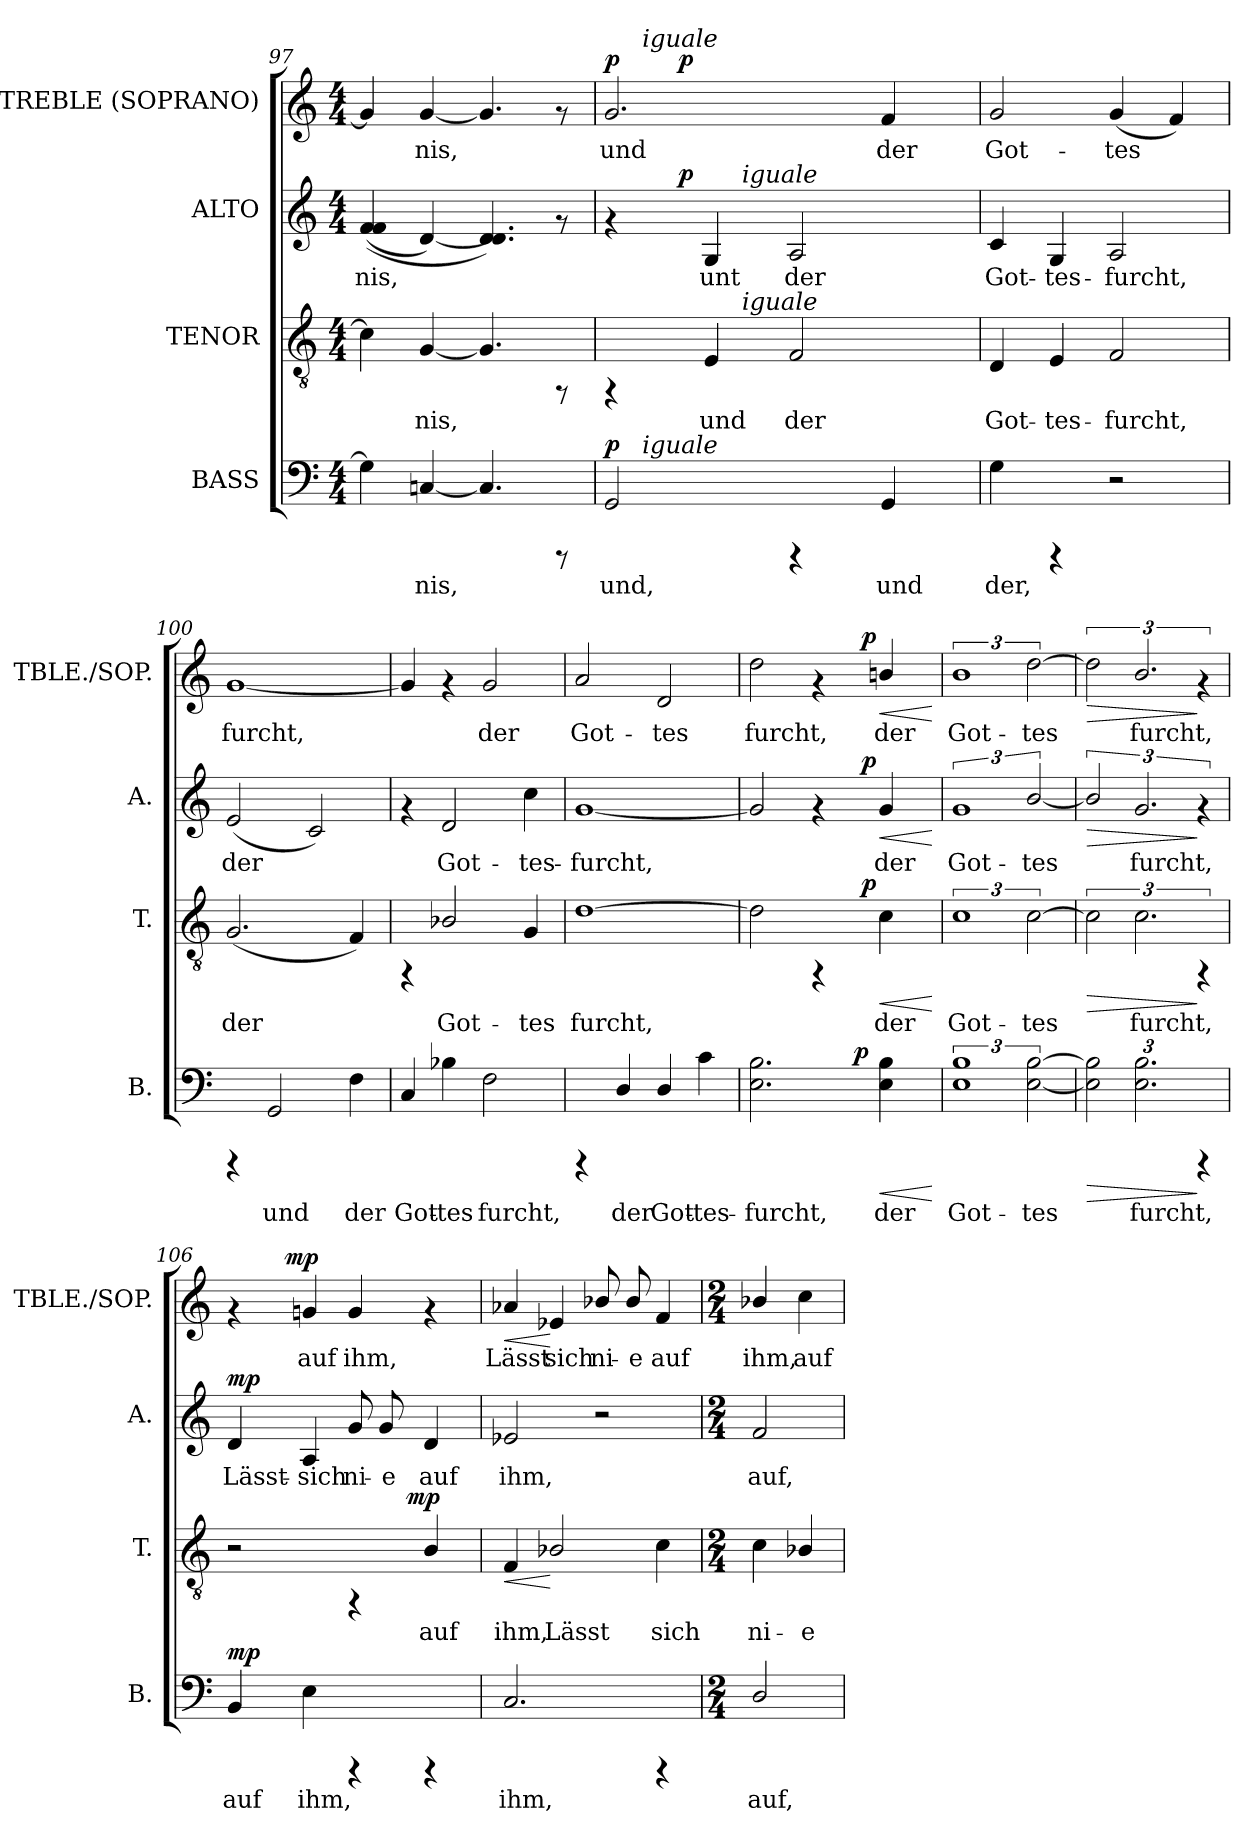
**kern	**text	**dynam	**kern	**text	**dynam	**kern	**text	**dynam	**kern	**text	**dynam
*part4	*part4	*part4	*part3	*part3	*part3	*part2	*part2	*part2	*part1	*part1	*part1
*staff4	*staff4	*staff4	*staff3	*staff3	*staff3	*staff2	*staff2	*staff2	*staff1	*staff1	*staff1
*I"BASS	*	*	*I"TENOR	*	*	*I"ALTO	*	*	*I"TREBLE  (SOPRANO)	*	*
*I'B.	*	*	*I'T.	*	*	*I'A.	*	*	*I'TBLE./SOP.	*	*
*clefF4	*	*	*clefGv2	*	*	*clefG2	*	*	*clefG2	*	*
*k[]	*	*	*k[]	*	*	*k[]	*	*	*k[]	*	*
*C:	*	*	*C:	*	*	*C:	*	*	*C:	*	*
*M4/4	*	*	*M4/4	*	*	*M4/4	*	*	*M4/4	*	*
=97	=97	=97	=97	=97	=97	=97	=97	=97	=97	=97	=97
!	!LO:LY:b:cj	!	!	!LO:LY:b:cj	!	!	!LO:LY:b:cj	!	!	!LO:LY:b:cj	!
4G#\]	.	.	4c\]	.	.	(>(<4f/ 4f/	nis,	.	4g/]	.	.
!	!LO:LY:b:cj	!	!	!LO:LY:b:cj	!	!	!LO:LY:b:cj	!	!	!LO:LY:b:cj	!
[<4Cn/	nis,	.	[<4G/	nis,	.	[<4d/)	.	.	[<4g/	nis,	.
!	!LO:LY:b:cj	!	!	!LO:LY:b:cj	!	!	!LO:LY:b:cj	!	!	!LO:LY:b:cj	!
4.C/]	.	.	4.G/]	.	.	4.d/ 4.d/])	.	.	4.g/]	.	.
8rCCC	.	.	8rFF	.	.	8rf	.	.	8rf	.	.
!!LO:LB:g=z
=98	=98	=98	=98	=98	=98	=98	=98	=98	=98	=98	=98
!	!LO:LY:b:cj	!LO:DY:a	!	!	!	!	!	!	!	!LO:LY:b:cj	!LO:DY:a
*^	*	*	*^	*	*	*^	*	*	*^	*	*
*	*	*	*	*	*	*	*	*	*^	*	*	*	*^	*	*
2GG/	16ryy	und,	p	4rFF	4ryy	.	.	4rf	8.ryy	4ryy	.	.	2.g/	8.ryy	16ryy	und	p
.	64ryy	.	.	.	.	.	.	.	.	.	.	.	.	.	64ryy	.	.
!	!	!	!	!	!	!	!	!	!	!	!	!	!	!	!LO:TX:a:i:t=iguale	!	!
!	!LO:TX:a:i:t=iguale	!	!	!	!	!	!	!	!	!	!	!	!	!	!	!	!
.	2ryy	.	.	.	.	.	.	.	.	.	.	.	.	.	2ryy	.	.
!	!	!	!	!	!	!	!	!	!	!	!	!LO:DY:b	!	!	!	!	!LO:DY:b
.	.	.	.	.	.	.	.	.	2ryy	.	.	p	.	2ryy	.	.	p
!	!	!	!	!	!	!LO:LY:b:cj	!	!	!	!	!LO:LY:b:cj	!	!	!	!	!	!
.	.	.	.	4E/	16ryy	und	.	4G/	.	16ryy	unt	.	.	.	.	.	.
.	.	.	.	.	64ryy	.	.	.	.	64ryy	.	.	.	.	.	.	.
!	!	!	!	!	!	!	!	!	!	!LO:TX:a:i:t=iguale	!	!	!	!	!	!	!
!	!	!	!	!	!LO:TX:a:i:t=iguale	!	!	!	!	!	!	!	!	!	!	!	!
.	.	.	.	.	2ryy	.	.	.	.	2ryy	.	.	.	.	.	.	.
!	!	!	!	!	!	!LO:LY:b:cj	!	!	!	!	!LO:LY:b:cj	!	!	!	!	!	!
4rCCC	.	.	.	2F/	.	der	.	2A/	.	.	der	.	.	.	.	.	.
.	4ryy	.	.	.	.	.	.	.	.	.	.	.	.	.	4ryy	.	.
.	.	.	.	.	.	.	.	.	4ryy	.	.	.	.	4ryy	.	.	.
!	!	!LO:LY:b:cj	!	!	!	!	!	!	!	!	!	!	!	!	!	!LO:LY:b:cj	!
4GG/	.	und	.	.	.	.	.	.	.	.	.	.	4f/	.	.	der	.
.	8ryy	.	.	.	8ryy	.	.	.	.	8ryy	.	.	.	.	8ryy	.	.
.	.	.	.	.	.	.	.	.	16ryy	.	.	.	.	16ryy	.	.	.
.	32.ryy	.	.	.	32.ryy	.	.	.	.	32.ryy	.	.	.	.	32.ryy	.	.
=99	=99	=99	=99	=99	=99	=99	=99	=99	=99	=99	=99	=99	=99	=99	=99	=99	=99
!	!	!LO:LY:b:cj	!	!	!	!LO:LY:b:cj	!	!	!	!	!LO:LY:b:cj	!	!	!	!	!LO:LY:b:cj	!
*v	*v	*	*	*	*	*	*	*v	*v	*v	*	*	*v	*v	*v	*	*
*	*	*	*v	*v	*	*	*	*	*	*	*	*
4G\	der,	.	4D/	Got-	.	4c/	Got-	.	2g/	Got-	.
!	!	!	!	!LO:LY:b:cj	!	!	!LO:LY:b:cj	!	!	!	!
4rCCC	.	.	4E/	-tes-	.	4G/	-tes-	.	.	.	.
!	!	!	!	!LO:LY:b:cj	!	!	!LO:LY:b:cj	!	!	!LO:LY:b:cj	!
2r	.	.	2F/	-furcht,	.	2A/	-furcht,	.	(<4g/	-tes	.
!	!	!	!	!	!	!	!	!	!	!LO:LY:b:cj	!
.	.	.	.	.	.	.	.	.	4f/)	.	.
=100	=100	=100	=100	=100	=100	=100	=100	=100	=100	=100	=100
!	!	!	!	!LO:LY:b:cj	!	!	!LO:LY:b:cj	!	!	!LO:LY:b:cj	!
4rCCC	.	.	(<2.G/	der	.	(<2e/	der	.	[<1g	furcht,	.
!	!LO:LY:b:cj	!	!	!	!	!	!	!	!	!	!
2GG/	und	.	.	.	.	.	.	.	.	.	.
!	!	!	!	!	!	!	!LO:LY:b:cj	!	!	!	!
.	.	.	.	.	.	2c/)	.	.	.	.	.
!	!LO:LY:b:cj	!	!	!LO:LY:b:cj	!	!	!	!	!	!	!
4F\	der	.	4F/)	.	.	.	.	.	.	.	.
=101	=101	=101	=101	=101	=101	=101	=101	=101	=101	=101	=101
!	!LO:LY:b:cj	!	!	!	!	!	!	!	!	!LO:LY:b:cj	!
4C/	Got-	.	4rFF	.	.	4rf	.	.	4g/]	.	.
!	!LO:LY:b:cj	!	!	!LO:LY:b:cj	!	!	!LO:LY:b:cj	!	!	!	!
4B-X\	-tes	.	2B-X/	Got-	.	2d/	Got-	.	4rf	.	.
!	!LO:LY:b:cj	!	!	!	!	!	!	!	!	!LO:LY:b:cj	!
2F\	furcht,	.	.	.	.	.	.	.	2g/	der	.
!	!	!	!	!LO:LY:b:cj	!	!	!LO:LY:b:cj	!	!	!	!
.	.	.	4G/	-tes	.	4cc\	-tes-	.	.	.	.
=102	=102	=102	=102	=102	=102	=102	=102	=102	=102	=102	=102
!	!	!	!	!LO:LY:b:cj	!	!	!LO:LY:b:cj	!	!	!LO:LY:b:cj	!
4rCCC	.	.	[<1d	furcht,	.	[<1g	-furcht,	.	2a/	Got-	.
!	!LO:LY:b:cj	!	!	!	!	!	!	!	!	!	!
4D/	der	.	.	.	.	.	.	.	.	.	.
!	!LO:LY:b:cj	!	!	!	!	!	!	!	!	!LO:LY:b:cj	!
4D/	Got-	.	.	.	.	.	.	.	2d/	-tes	.
!	!LO:LY:b:cj	!	!	!	!	!	!	!	!	!	!
4c\	-tes-	.	.	.	.	.	.	.	.	.	.
!!LO:PB:g=z
=103	=103	=103	=103	=103	=103	=103	=103	=103	=103	=103	=103
!	!LO:LY:b:cj	!	!	!LO:LY:b:cj	!	!	!LO:LY:b:cj	!	!	!LO:LY:b:cj	!
*^	*	*	*^	*	*	*^	*	*	*^	*	*
2.B\ 2.E\	2ryy	-furcht,	.	2d\]	2ryy	.	.	2g/]	2ryy	.	.	2dd\	2ryy	furcht,	.
.	8ryy	.	.	4rFF	8.ryy	.	.	4rf	8.ryy	.	.	4rf	8.ryy	.	.
.	32.ryy	.	.	.	.	.	.	.	.	.	.	.	.	.	.
!	!	!	!LO:DY:a	!	!	!	!	!	!	!	!	!	!	!	!
.	4ryy	.	p	.	.	.	.	.	.	.	.	.	.	.	.
!	!	!	!	!	!	!	!LO:DY:a	!	!	!	!LO:DY:a	!	!	!	!LO:DY:a
.	.	.	.	.	4ryy	.	p	.	4ryy	.	p	.	4ryy	.	p
!	!	!LO:LY:b:cj	!LO:HP:b	!	!	!LO:LY:b:cj	!LO:HP:b	!	!	!LO:LY:b:cj	!LO:HP:b	!	!	!LO:LY:b:cj	!LO:HP:b
4B\ 4E\	.	der	<	4c\	.	der	<	4g/	.	der	<	4bn/	.	der	<
.	16ryy	.	.	.	.	.	.	.	.	.	.	.	.	.	.
.	.	.	.	.	16ryy	.	.	.	16ryy	.	.	.	16ryy	.	.
.	64ryy	.	.	.	.	.	.	.	.	.	.	.	.	.	.
.	.	.	[	.	.	.	[	.	.	.	[	.	.	.	[
=104	=104	=104	=104	=104	=104	=104	=104	=104	=104	=104	=104	=104	=104	=104	=104
!	!	!LO:LY:b:cj	!	!	!	!LO:LY:b:cj	!	!	!	!LO:LY:b:cj	!	!	!	!LO:LY:b:cj	!
*v	*v	*	*	*	*	*	*	*v	*v	*	*	*v	*v	*	*
*	*	*	*v	*v	*	*	*	*	*	*	*	*
3%2B/ 3%2E/	Got-	.	3%2c/	Got-	.	3%2g/	Got-	.	3%2b/	Got-	.
*Xbrackettup	*	*	*	*	*	*	*	*	*	*	*
!	!LO:LY:b:cj	!	!	!LO:LY:b:cj	!	!	!LO:LY:b:cj	!	!	!LO:LY:b:cj	!
[>3B\ [<3E\	-tes	.	[>3c\	-tes	.	[<3b/	-tes	.	[>3dd\	-tes	.
=105	=105	=105	=105	=105	=105	=105	=105	=105	=105	=105	=105
!	!LO:LY:b:cj	!LO:HP:b	!	!LO:LY:b:cj	!LO:HP:b	!	!LO:LY:b:cj	!LO:HP:b	!	!LO:LY:b:cj	!LO:HP:b
3B\] 3E\]	.	>	3c\]	.	>	3b/]	.	>	3dd\]	.	>
!	!LO:LY:b:cj	!	!	!LO:LY:b:cj	!	!	!LO:LY:b:cj	!	!	!LO:LY:b:cj	!
3.B\ 3.E\	furcht,	.	3.c\	furcht,	.	3.g/	furcht,	.	3.b/	furcht,	.
6rCCC	.	]	6rFF	.	]	6rf	.	]	6rf	.	]
=106	=106	=106	=106	=106	=106	=106	=106	=106	=106	=106	=106
!	!LO:LY:b:cj	!LO:DY:a	!	!	!	!	!LO:LY:b:cj	!LO:DY:a	!	!	!
*	*	*	*^	*	*	*	*	*	*^	*	*
4BB/	auf	mp	2r	2ryy	.	.	4d/	Lässt-	mp	4rf	8ryy	.	.
.	.	.	.	.	.	.	.	.	.	.	16ryy	.	.
.	.	.	.	.	.	.	.	.	.	.	64ryy	.	.
!	!	!	!	!	!	!	!	!	!	!	!	!	!LO:DY:a
.	.	.	.	.	.	.	.	.	.	.	2ryy	.	mp
!	!LO:LY:b:cj	!	!	!	!	!	!	!LO:LY:b:cj	!	!	!	!LO:LY:b:cj	!
4E\	ihm,	.	.	.	.	.	4A/	-sich	.	4gn/	.	auf	.
!	!	!	!	!	!	!	!	!LO:LY:b:cj	!	!	!	!LO:LY:b:cj	!
4rCCC	.	.	4rFF	8ryy	.	.	8g/	ni-	.	4g/	.	ihm,	.
!	!	!	!	!	!	!	!	!LO:LY:b:cj	!	!	!	!	!
.	.	.	.	16ryy	.	.	8g/	-e	.	.	.	.	.
.	.	.	.	64ryy	.	.	.	.	.	.	.	.	.
!	!	!	!	!	!	!LO:DY:a	!	!	!	!	!	!	!
.	.	.	.	4ryy	.	mp	.	.	.	.	4ryy	.	.
!	!	!	!	!	!LO:LY:b:cj	!	!	!LO:LY:b:cj	!	!	!	!	!
4rCCC	.	.	4B/	.	auf	.	4d/	auf	.	4rf	.	.	.
.	.	.	.	32.ryy	.	.	.	.	.	.	32.ryy	.	.
=107	=107	=107	=107	=107	=107	=107	=107	=107	=107	=107	=107	=107	=107
!	!LO:LY:b:cj	!	!	!	!LO:LY:b:cj	!LO:HP:b	!	!LO:LY:b:cj	!	!	!	!LO:LY:b:cj	!LO:HP:b
*	*	*	*v	*v	*	*	*	*	*	*v	*v	*	*
2.C/	ihm,	.	4F/	ihm,	<	2e-X/	ihm,	.	4a-X/	Lässt	<
!	!	!	!	!LO:LY:b:cj	!	!	!	!	!	!LO:LY:b:cj	!
.	.	.	2B-X/	Lässt	[	.	.	.	4e-X/	sich	[
!	!	!	!	!	!	!	!	!	!	!LO:LY:b:cj	!
.	.	.	.	.	.	2r	.	.	8b-X/	ni-	.
!	!	!	!	!	!	!	!	!	!	!LO:LY:b:cj	!
.	.	.	.	.	.	.	.	.	8b-/	-e	.
!	!	!	!	!LO:LY:b:cj	!	!	!	!	!	!LO:LY:b:cj	!
4rCCC	.	.	4c\	sich	.	.	.	.	4f/	auf	.
!!LO:PB:g=z
=108	=108	=108	=108	=108	=108	=108	=108	=108	=108	=108	=108
*M2/4	*	*	*M2/4	*	*	*M2/4	*	*	*M2/4	*	*
!	!LO:LY:b:cj	!	!	!LO:LY:b:cj	!	!	!LO:LY:b:cj	!	!	!LO:LY:b:cj	!
2D/	auf,	.	4c\	ni-	.	2f/	auf,	.	4b-X/	ihm,	.
!	!	!	!	!LO:LY:b:cj	!	!	!	!	!	!LO:LY:b:cj	!
.	.	.	4B-X/	-e	.	.	.	.	4cc\	auf	.
=	=	=	=	=	=	=	=	=	=	=	=
*-	*-	*-	*-	*-	*-	*-	*-	*-	*-	*-	*-
